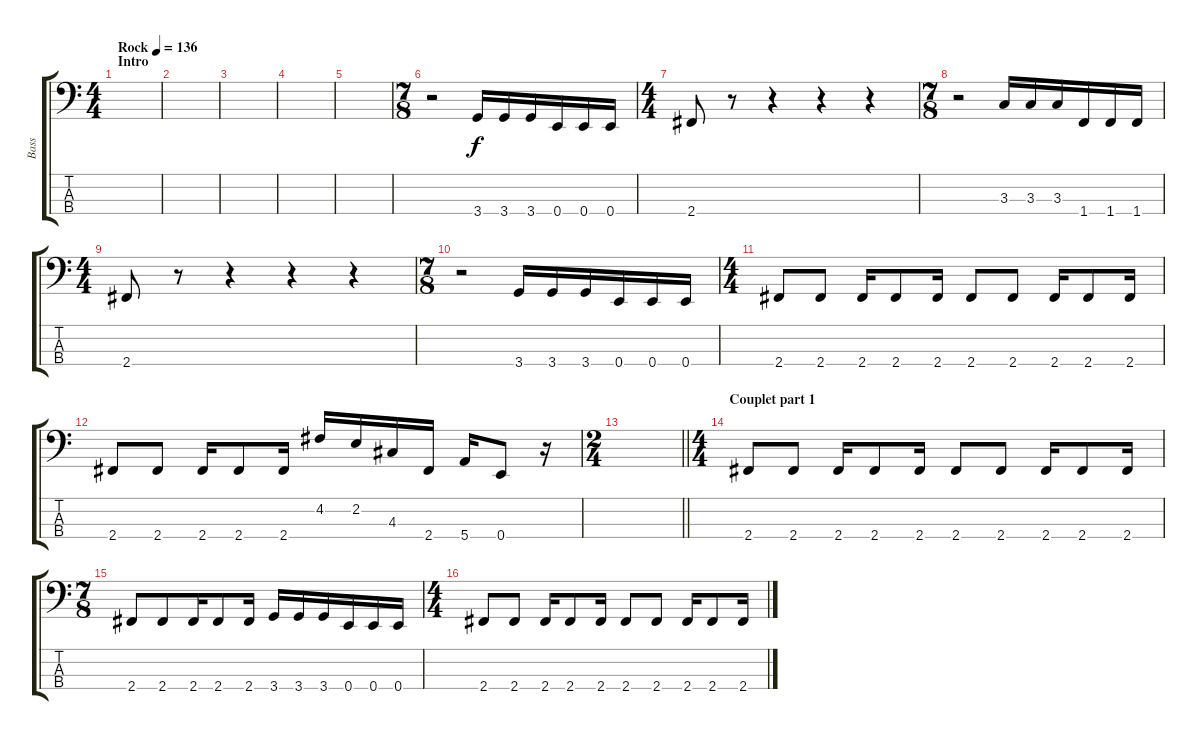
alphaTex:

\track ("Bass" "Bass") {instrument electricbasspick}
\staff {score tabs}
\tuning (G2 D2 A1 E1) {hide}
\ts (4 4)
\section ("" "Intro")
\tempo (136 "Rock")
\clef f4
\ks c
|
|
|
|
|
\ts (7 8)
r.2 3.4.16 3.4.16 3.4.16 0.4.16 0.4.16 0.4.16 |
\ts (4 4)
2.4.8 r.8 r.4 r.4 r.4 |
\ts (7 8)
r.2 3.3.16 3.3.16 3.3.16 1.4.16 1.4.16 1.4.16 |
\ts (4 4)
2.4.8 r.8 r.4 r.4 r.4 |
\ts (7 8)
r.2 3.4.16 3.4.16 3.4.16 0.4.16 0.4.16 0.4.16 |
\ts (4 4)
2.4.8 2.4.8 2.4.16 2.4.8 2.4.16 2.4.8 2.4.8 2.4.16 2.4.8 2.4.16 |
2.4.8 2.4.8 2.4.16 2.4.8 2.4.16 4.2.16 2.2.16 4.3.16 2.4.16 5.4.16 0.4.8 r.16 |
\ts (2 4)
\barLineRight lightlight
|
\ts (4 4)
\section ("" "Couplet part 1")
2.4.8 2.4.8 2.4.16 2.4.8 2.4.16 2.4.8 2.4.8 2.4.16 2.4.8 2.4.16 |
\ts (7 8)
2.4.8 2.4.8 2.4.16 2.4.8 2.4.16 3.4.16 3.4.16 3.4.16 0.4.16 0.4.16 0.4.16 |
\ts (4 4)
2.4.8 2.4.8 2.4.16 2.4.8 2.4.16 2.4.8 2.4.8 2.4.16 2.4.8 2.4.16
